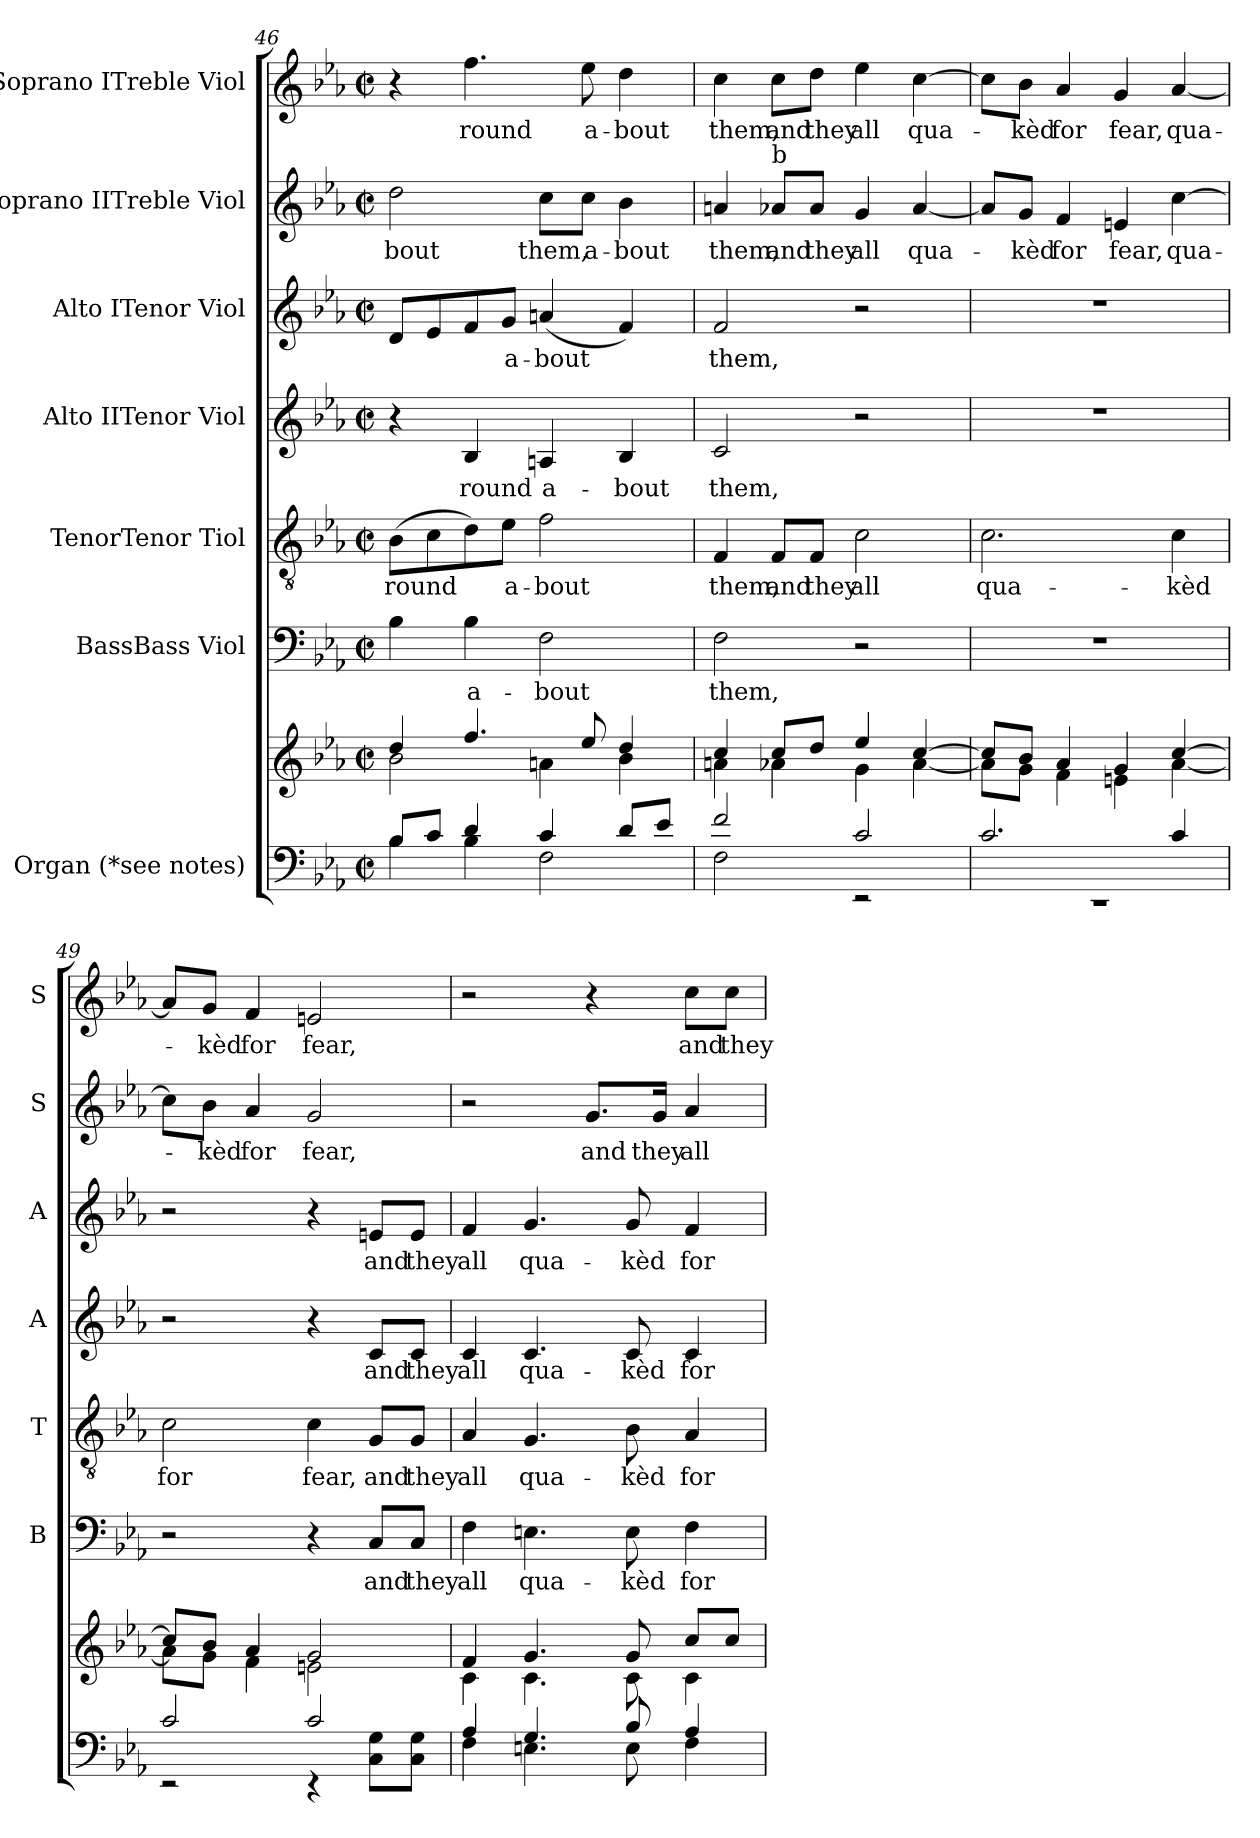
**kern	**kern	**kern	**text	**kern	**text	**kern	**text	**kern	**text	**kern	**text	**kern	**text
*part7	*part7	*part6	*part6	*part5	*part5	*part4	*part4	*part3	*part3	*part2	*part2	*part1	*part1
*staff8	*staff7	*staff6	*staff6	*staff5	*staff5	*staff4	*staff4	*staff3	*staff3	*staff2	*staff2	*staff1	*staff1
*I"Organ (*see notes)	*	*I"BassBass Viol	*	*I"TenorTenor Tiol	*	*I"Alto IITenor Viol	*	*I"Alto ITenor Viol	*	*I"Soprano IITreble Viol	*	*I"Soprano ITreble Viol	*
*	*	*I'B	*	*I'T	*	*I'A	*	*I'A	*	*I'S	*	*I'S	*
!!LO:PB:g=z
*clefF4	*clefG2	*clefF4	*	*clefGv2	*	*clefG2	*	*clefG2	*	*clefG2	*	*clefG2	*
*	*	*	*	*ITrd7c12	*	*	*	*	*	*	*	*	*
*k[b-e-a-]	*k[b-e-a-]	*k[b-e-a-]	*	*k[b-e-a-]	*	*k[b-e-a-]	*	*k[b-e-a-]	*	*k[b-e-a-]	*	*k[b-e-a-]	*
*E-:	*E-:	*E-:	*	*E-:	*	*E-:	*	*E-:	*	*E-:	*	*E-:	*
*M2/2	*M2/2	*M2/2	*	*M2/2	*	*M2/2	*	*M2/2	*	*M2/2	*	*M2/2	*
*met(c|)	*met(c|)	*met(c|)	*	*met(c|)	*	*met(c|)	*	*met(c|)	*	*met(c|)	*	*met(c|)	*
=46	=46	=46	=46	=46	=46	=46	=46	=46	=46	=46	=46	=46	=46
*^	*^	*	*	*	*	*	*	*	*	*	*	*	*
!	!	!	!	!	!	!	!LO:LY:b	!	!	!	!	!	!LO:LY:b	!	!
8B-/L	4B-\	4dd/	2b-\	4B-\	.	(>8BB-\L	round	4r	.	8d/L	.	2dd\	-bout	4r	.
8c/J	.	.	.	.	.	8C\	.	.	.	8e-/	.	.	.	.	.
!	!	!	!	!	!LO:LY:b	!	!	!	!LO:LY:b	!	!	!	!	!	!LO:LY:b
4d/	4B-\	4.ff/	.	4B-\	a-	8D\)	.	4B-/	round	8f/	.	.	.	4.ff\	round
!	!	!	!	!	!	!	!LO:LY:b	!	!	!	!LO:LY:b	!	!	!	!
.	.	.	.	.	.	8E-\J	a-	.	.	8g/J	a-	.	.	.	.
!	!	!	!	!	!LO:LY:b	!	!LO:LY:b	!	!LO:LY:b	!	!LO:LY:b	!	!LO:LY:b	!	!
4c/	2F\	.	4an\	2F\	-bout	2F\	-bout	4An/	a-	(<4an/	-bout	8cc\L	them,	.	.
!	!	!	!	!	!	!	!	!	!	!	!	!	!LO:LY:b	!	!LO:LY:b
.	.	8ee-/	.	.	.	.	.	.	.	.	.	8cc\J	a-	8ee-\	a-
!	!	!	!	!	!	!	!	!	!LO:LY:b	!	!	!	!LO:LY:b	!	!LO:LY:b
8d/L	.	4dd/	4b-\	.	.	.	.	4B-/	-bout	4f/)	.	4b-\	-bout	4dd\	-bout
8e-/J	.	.	.	.	.	.	.	.	.	.	.	.	.	.	.
=47	=47	=47	=47	=47	=47	=47	=47	=47	=47	=47	=47	=47	=47	=47	=47
!	!	!	!	!	!LO:LY:b	!	!LO:LY:b	!	!LO:LY:b	!	!LO:LY:b	!	!LO:LY:b	!	!LO:LY:b
2f/	2F\	4cc/	4an\	2F\	them,	4FF/	them,	2c/	them,	2f/	them,	4an/	them,	4cc\	them,
!	!	!	!	!	!	!	!	!	!	!	!	!LO:TX:a:t=b	!	!	!
!	!	!	!	!	!	!	!LO:LY:b	!	!	!	!	!	!LO:LY:b	!	!LO:LY:b
.	.	8cc/L	4a-X\	.	.	8FF/L	and	.	.	.	.	8a-/L	and	8cc\L	and
!	!	!	!	!	!	!	!LO:LY:b	!	!	!	!	!	!LO:LY:b	!	!LO:LY:b
.	.	8dd/J	.	.	.	8FF/J	they	.	.	.	.	8a-/J	they	8dd\J	they
!	!	!	!	!	!	!	!LO:LY:b	!	!	!	!	!	!LO:LY:b	!	!LO:LY:b
2c/	2rEE	4ee-/	4g\	2r	.	2C\	all	2r	.	2r	.	4g/	all	4ee-\	all
!	!	!	!	!	!	!	!	!	!	!	!	!	!LO:LY:b	!	!LO:LY:b
.	.	[>4cc/	[<4a-\	.	.	.	.	.	.	.	.	[<4a-/	qua-	[>4cc\	qua-
=48	=48	=48	=48	=48	=48	=48	=48	=48	=48	=48	=48	=48	=48	=48	=48
!	!	!	!	!	!	!	!LO:LY:b	!	!	!	!	!	!	!	!
2.c/	1rEE	8cc/L]	8a-\L]	1r	.	2.C\	qua-	1r	.	1r	.	8a-/L]	.	8cc\L]	.
!	!	!	!	!	!	!	!	!	!	!	!	!	!LO:LY:b	!	!LO:LY:b
.	.	8b-/J	8g\J	.	.	.	.	.	.	.	.	8g/J	-kèd	8b-\J	-kèd
!	!	!	!	!	!	!	!	!	!	!	!	!	!LO:LY:b	!	!LO:LY:b
.	.	4a-/	4f\	.	.	.	.	.	.	.	.	4f/	for	4a-/	for
!	!	!	!	!	!	!	!	!	!	!	!	!	!LO:LY:b	!	!LO:LY:b
.	.	4g/	4en\	.	.	.	.	.	.	.	.	4en/	fear,	4g/	fear,
!	!	!	!	!	!	!	!LO:LY:b	!	!	!	!	!	!LO:LY:b	!	!LO:LY:b
4c/	.	[>4cc/	[<4a-\	.	.	4C\	-kèd	.	.	.	.	[>4cc\	qua-	[<4a-/	qua-
=49	=49	=49	=49	=49	=49	=49	=49	=49	=49	=49	=49	=49	=49	=49	=49
!	!	!	!	!	!	!	!LO:LY:b	!	!	!	!	!	!	!	!
2c/	2rEE	8cc/L]	8a-\L]	2r	.	2C\	for	2r	.	2r	.	8cc\L]	.	8a-/L]	.
!	!	!	!	!	!	!	!	!	!	!	!	!	!LO:LY:b	!	!LO:LY:b
.	.	8b-/J	8g\J	.	.	.	.	.	.	.	.	8b-\J	-kèd	8g/J	-kèd
!	!	!	!	!	!	!	!	!	!	!	!	!	!LO:LY:b	!	!LO:LY:b
.	.	4a-/	4f\	.	.	.	.	.	.	.	.	4a-/	for	4f/	for
!	!	!	!	!	!	!	!LO:LY:b	!	!	!	!	!	!LO:LY:b	!	!LO:LY:b
2c/	4rEE	2g/	2en\	4r	.	4C\	fear,	4r	.	4r	.	2g/	fear,	2en/	fear,
!	!	!	!	!	!LO:LY:b	!	!LO:LY:b	!	!LO:LY:b	!	!LO:LY:b	!	!	!	!
.	8C\ 8G\L	.	.	8C/L	and	8GG/L	and	8c/L	and	8en/L	and	.	.	.	.
!	!	!	!	!	!LO:LY:b	!	!LO:LY:b	!	!LO:LY:b	!	!LO:LY:b	!	!	!	!
.	8C\ 8G\J	.	.	8C/J	they	8GG/J	they	8c/J	they	8e/J	they	.	.	.	.
!!LO:LB:g=z
=50	=50	=50	=50	=50	=50	=50	=50	=50	=50	=50	=50	=50	=50	=50	=50
!	!	!	!	!	!LO:LY:b	!	!LO:LY:b	!	!LO:LY:b	!	!LO:LY:b	!	!	!	!
4A-/	4F\	4f/	4c\	4F\	all	4AA-/	all	4c/	all	4f/	all	2r	.	2r	.
!	!	!	!	!	!LO:LY:b	!	!LO:LY:b	!	!LO:LY:b	!	!LO:LY:b	!	!	!	!
4.G/	4.En\	4.g/	4.c\	4.En\	qua-	4.GG/	qua-	4.c/	qua-	4.g/	qua-	.	.	.	.
!	!	!	!	!	!	!	!	!	!	!	!	!	!LO:LY:b	!	!
.	.	.	.	.	.	.	.	.	.	.	.	8.g/L	and	4r	.
!	!	!	!	!	!LO:LY:b	!	!LO:LY:b	!	!LO:LY:b	!	!LO:LY:b	!	!	!	!
8B-/	8E\	8g/	8c\	8E\	-kèd	8BB-\	-kèd	8c/	-kèd	8g/	-kèd	.	.	.	.
!	!	!	!	!	!	!	!	!	!	!	!	!	!LO:LY:b	!	!
.	.	.	.	.	.	.	.	.	.	.	.	16g/Jk	they	.	.
!	!	!	!	!	!LO:LY:b	!	!LO:LY:b	!	!LO:LY:b	!	!LO:LY:b	!	!LO:LY:b	!	!LO:LY:b
4A-/	4F\	8cc/L	4c\	4F\	for	4AA-/	for	4c/	for	4f/	for	4a-/	all	8cc\L	and
!	!	!	!	!	!	!	!	!	!	!	!	!	!	!	!LO:LY:b
.	.	8cc/J	.	.	.	.	.	.	.	.	.	.	.	8cc\J	they
*v	*v	*	*	*	*	*	*	*	*	*	*	*	*	*	*
*	*v	*v	*	*	*	*	*	*	*	*	*	*	*	*
=	=	=	=	=	=	=	=	=	=	=	=	=	=
*-	*-	*-	*-	*-	*-	*-	*-	*-	*-	*-	*-	*-	*-
